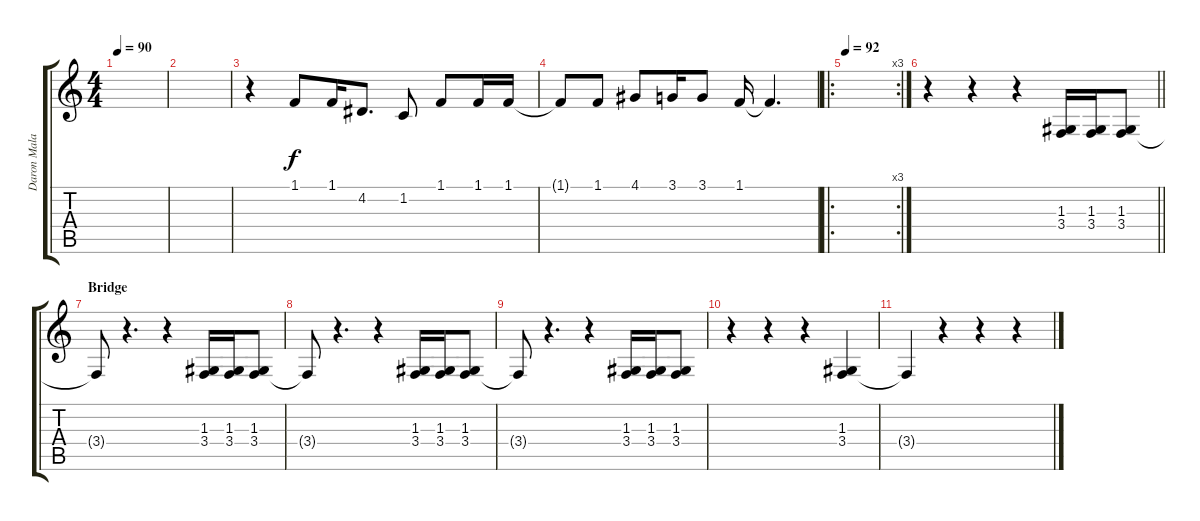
\track ("Daron Malakian" "Daron Mala") {instrument oboe}
\staff {score tabs}
\tuning (E4 B3 G3 D3 A2 E2) {hide}
\ts (4 4)
\tempo 90
\clef g2
\ks c
|
|
r.4 1.1.8 1.1.16 4.2.8{d} 1.2.8 1.1.8 1.1.16 1.1.16 |
1.1{t}.8 1.1.8 4.1.8 3.1.16 3.1.8 1.1.16 1.1{t}.4{d} |
\ro
\rc 3
\tempo 92
|
\barLineRight lightlight
r.4 r.4 r.4 (1.3 3.4).16 (1.3 3.4).16 (1.3 3.4).8 |
\section ("" "Bridge")
3.4{t}.8 r.4{d} r.4 (1.3 3.4).16 (1.3 3.4).16 (1.3 3.4).8 |
3.4{t}.8 r.4{d} r.4 (1.3 3.4).16 (1.3 3.4).16 (1.3 3.4).8 |
3.4{t}.8 r.4{d} r.4 (1.3 3.4).16 (1.3 3.4).16 (1.3 3.4).8 |
r.4 r.4 r.4 (1.3 3.4).4 |
3.4{t}.4 r.4 r.4 r.4
